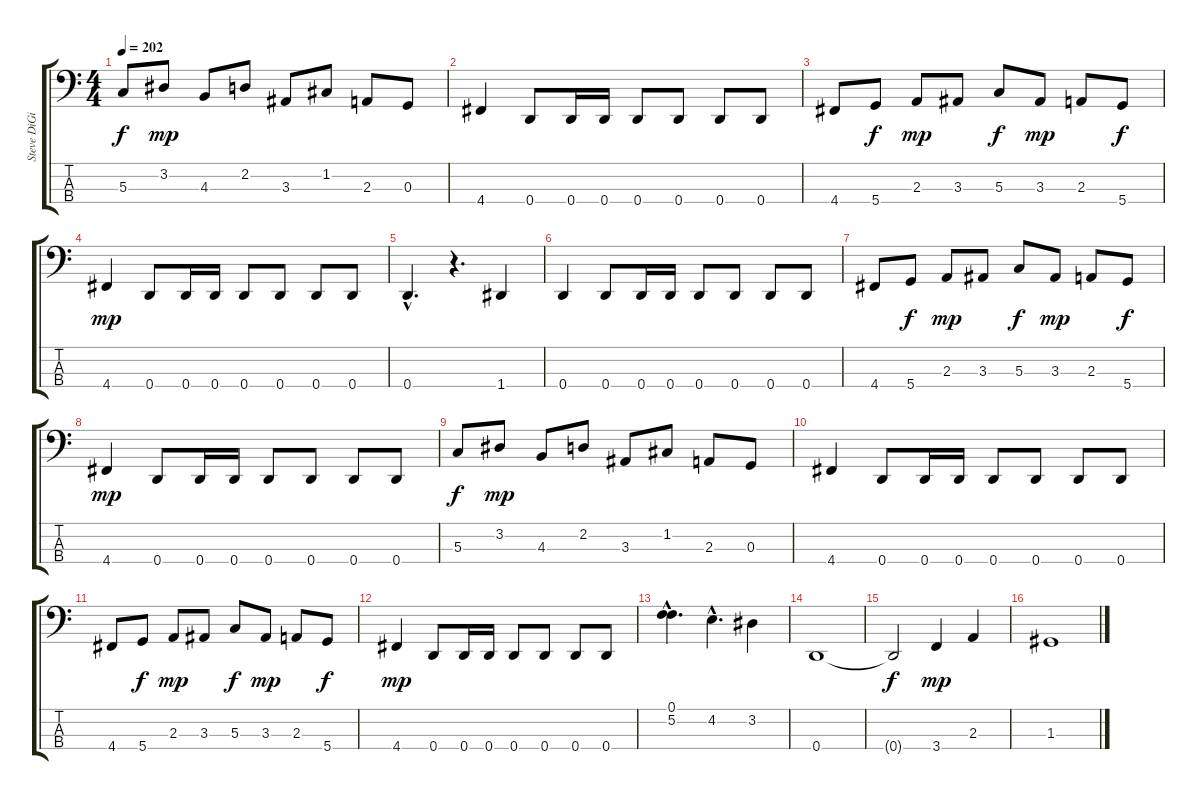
\track ("Steve DiGiorgio" "Steve DiGi") {instrument electricbassfinger}
\staff {score tabs}
\tuning (F2 C2 G1 D1) {hide}
\ts (4 4)
\tempo 202
\clef f4
\ks c
5.3.8{dy f} 3.2.8{dy mp} 4.3.8 2.2.8 3.3.8 1.2.8 2.3.8 0.3.8 |
4.4.4 0.4.8 0.4.16 0.4.16 0.4.8 0.4.8 0.4.8 0.4.8 |
4.4.8 5.4.8{dy f} 2.3.8{dy mp} 3.3.8 5.3.8{dy f} 3.3.8{dy mp} 2.3.8 5.4.8{dy f} |
4.4.4{dy mp} 0.4.8 0.4.16 0.4.16 0.4.8 0.4.8 0.4.8 0.4.8 |
0.4{hac}.4{d} r.4{d} 1.4.4 |
0.4.4 0.4.8 0.4.16 0.4.16 0.4.8 0.4.8 0.4.8 0.4.8 |
4.4.8 5.4.8{dy f} 2.3.8{dy mp} 3.3.8 5.3.8{dy f} 3.3.8{dy mp} 2.3.8 5.4.8{dy f} |
4.4.4{dy mp} 0.4.8 0.4.16 0.4.16 0.4.8 0.4.8 0.4.8 0.4.8 |
5.3.8{dy f} 3.2.8{dy mp} 4.3.8 2.2.8 3.3.8 1.2.8 2.3.8 0.3.8 |
4.4.4 0.4.8 0.4.16 0.4.16 0.4.8 0.4.8 0.4.8 0.4.8 |
4.4.8 5.4.8{dy f} 2.3.8{dy mp} 3.3.8 5.3.8{dy f} 3.3.8{dy mp} 2.3.8 5.4.8{dy f} |
4.4.4{dy mp} 0.4.8 0.4.16 0.4.16 0.4.8 0.4.8 0.4.8 0.4.8 |
(0.1{hac} 5.2{hac}).4{d} 4.2{hac}.4{d} 3.2.4 |
0.4.1 |
0.4{t}.2{dy f} 3.4.4{dy mp} 2.3.4 |
1.3.1
